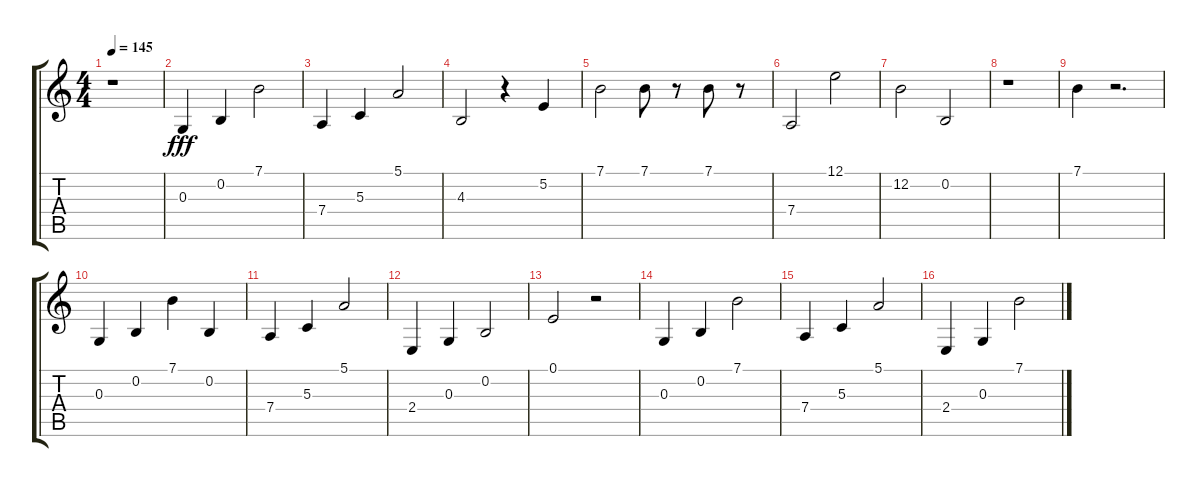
\track "" {instrument electricgrandpiano}
\staff {score tabs}
\tuning (E4 B3 G3 D3 A2 E2) {hide}
\ts (4 4)
\tempo 145
\clef g2
\ks c
r.1{dy fff} |
0.3.4 0.2.4 7.1.2 |
7.4.4 5.3.4 5.1.2 |
4.3.2 r.4 5.2.4 |
7.1.2 7.1.8 r.8 7.1.8 r.8 |
7.4.2 12.1.2 |
12.2.2 0.2.2 |
r.1 |
7.1.4 r.2{d} |
0.3.4 0.2.4 7.1.4 0.2.4 |
7.4.4 5.3.4 5.1.2 |
2.4.4 0.3.4 0.2.2 |
0.1.2 r.2 |
0.3.4 0.2.4 7.1.2 |
7.4.4 5.3.4 5.1.2 |
2.4.4 0.3.4 7.1.2
